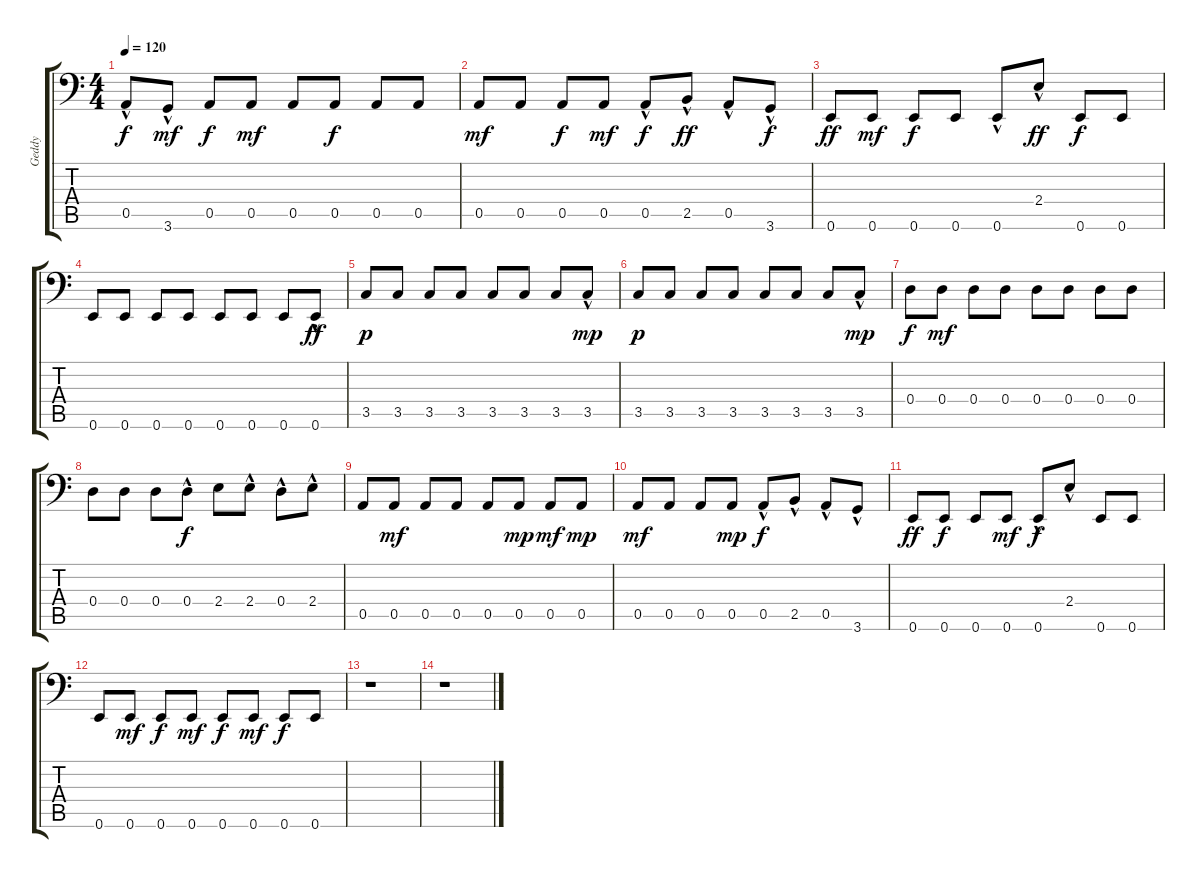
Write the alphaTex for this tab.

\track ("Geddy" "Geddy") {instrument electricbassfinger}
\staff {score tabs}
\tuning (E3 B2 G2 D2 A1 E1) {hide}
\ts (4 4)
\tempo 120
\clef f4
\ks c
0.5{hac}.8{dy f} 3.6{hac}.8{dy mf} 0.5.8{dy f} 0.5.8{dy mf} 0.5.8 0.5.8{dy f} 0.5.8 0.5.8 |
0.5.8{dy mf} 0.5.8 0.5.8{dy f} 0.5.8{dy mf} 0.5{hac}.8{dy f} 2.5{hac}.8{dy ff} 0.5{hac}.8 3.6{hac}.8{dy f} |
0.6.8{dy ff} 0.6.8{dy mf} 0.6.8{dy f} 0.6.8 0.6{hac}.8 2.4{hac}.8{dy ff} 0.6.8{dy f} 0.6.8 |
0.6.8 0.6.8 0.6.8 0.6.8 0.6.8 0.6.8 0.6.8 0.6{hac}.8{dy ff} |
3.5.8{dy p} 3.5.8 3.5.8 3.5.8 3.5.8 3.5.8 3.5.8 3.5{hac}.8{dy mp} |
3.5.8{dy p} 3.5.8 3.5.8 3.5.8 3.5.8 3.5.8 3.5.8 3.5{hac}.8{dy mp} |
0.4.8{dy f} 0.4.8{dy mf volume 6} 0.4.8 0.4.8{volume 6} 0.4.8{volume 6} 0.4.8{volume 5} 0.4.8 0.4.8{volume 5} |
0.4.8{volume 5} 0.4.8{volume 5} 0.4.8{volume 5} 0.4{hac}.8{dy f volume 4} 2.4.8 2.4{hac}.8{volume 4} 0.4{hac}.8{volume 4} 2.4{hac}.8{volume 4} |
0.5.8{volume 3} 0.5.8{dy mf volume 3} 0.5.8{volume 3} 0.5.8{volume 3} 0.5.8{volume 3} 0.5.8{dy mp volume 2} 0.5.8{dy mf volume 2} 0.5.8{dy mp volume 2} |
0.5.8{dy mf volume 2} 0.5.8{volume 1} 0.5.8{volume 1} 0.5.8{dy mp volume 1} 0.5{hac}.8{dy f volume 1} 2.5{hac}.8 0.5{hac}.8{volume 1} 3.6{hac}.8{volume 1} |
0.6.8{dy ff volume 0} 0.6.8{dy f volume 0} 0.6.8 0.6.8{dy mf} 0.6{hac}.8{dy f} 2.4{hac}.8 0.6.8 0.6.8 |
0.6.8 0.6.8{dy mf} 0.6.8{dy f} 0.6.8{dy mf} 0.6.8{dy f} 0.6.8{dy mf} 0.6.8{dy f} 0.6.8 |
r.1 |
r.1
